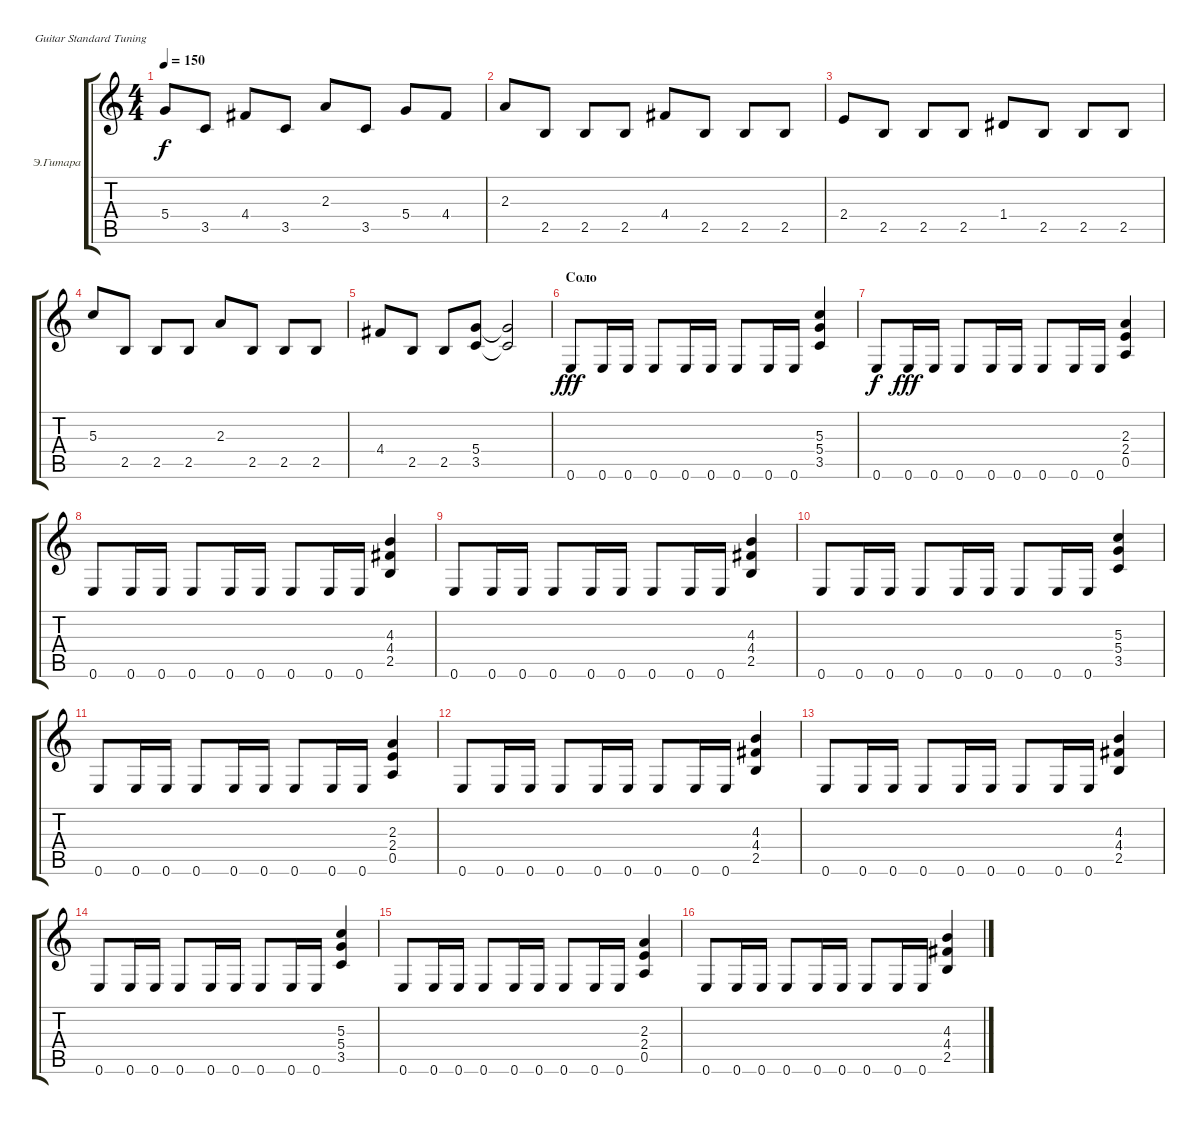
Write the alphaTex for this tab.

\bracketExtendMode groupsimilarinstruments
\firstSystemTrackNameOrientation horizontal
\otherSystemsTrackNameOrientation horizontal
\track ("Сергей Маврин" "Э.Гитара") {instrument overdrivenguitar}
\staff {score tabs}
\tuning (E4 B3 G3 D3 A2 E2)
\ts (4 4)
\tempo 150
\clef g2
\ks c
5.4.8{dy f} 3.5.8 4.4.8 3.5.8 2.3.8 3.5.8 5.4.8 4.4.8 |
2.3.8 2.5.8 2.5.8 2.5.8 4.4.8 2.5.8 2.5.8 2.5.8 |
2.4.8 2.5.8 2.5.8 2.5.8 1.4.8 2.5.8 2.5.8 2.5.8 |
5.3.8 2.5.8 2.5.8 2.5.8 2.3.8 2.5.8 2.5.8 2.5.8 |
4.4.8 2.5.8 2.5.8 (5.4 3.5).8 (5.4{t} 3.5{t}).2 |
\section ("" "Соло")
0.6.8{dy fff} 0.6.16 0.6.16 0.6.8 0.6.16 0.6.16 0.6.8 0.6.16 0.6.16 (5.3 5.4 3.5).4 |
0.6.8{dy f} 0.6.16{dy fff} 0.6.16 0.6.8 0.6.16 0.6.16 0.6.8 0.6.16 0.6.16 (2.3 2.4 0.5).4 |
0.6.8 0.6.16 0.6.16 0.6.8 0.6.16 0.6.16 0.6.8 0.6.16 0.6.16 (4.3 4.4 2.5).4 |
0.6.8 0.6.16 0.6.16 0.6.8 0.6.16 0.6.16 0.6.8 0.6.16 0.6.16 (4.3 4.4 2.5).4 |
0.6.8 0.6.16 0.6.16 0.6.8 0.6.16 0.6.16 0.6.8 0.6.16 0.6.16 (5.3 5.4 3.5).4 |
0.6.8 0.6.16 0.6.16 0.6.8 0.6.16 0.6.16 0.6.8 0.6.16 0.6.16 (2.3 2.4 0.5).4 |
0.6.8 0.6.16 0.6.16 0.6.8 0.6.16 0.6.16 0.6.8 0.6.16 0.6.16 (4.3 4.4 2.5).4 |
0.6.8 0.6.16 0.6.16 0.6.8 0.6.16 0.6.16 0.6.8 0.6.16 0.6.16 (4.3 4.4 2.5).4 |
0.6.8 0.6.16 0.6.16 0.6.8 0.6.16 0.6.16 0.6.8 0.6.16 0.6.16 (5.3 5.4 3.5).4 |
0.6.8 0.6.16 0.6.16 0.6.8 0.6.16 0.6.16 0.6.8 0.6.16 0.6.16 (2.3 2.4 0.5).4 |
0.6.8 0.6.16 0.6.16 0.6.8 0.6.16 0.6.16 0.6.8 0.6.16 0.6.16 (4.3 4.4 2.5).4
